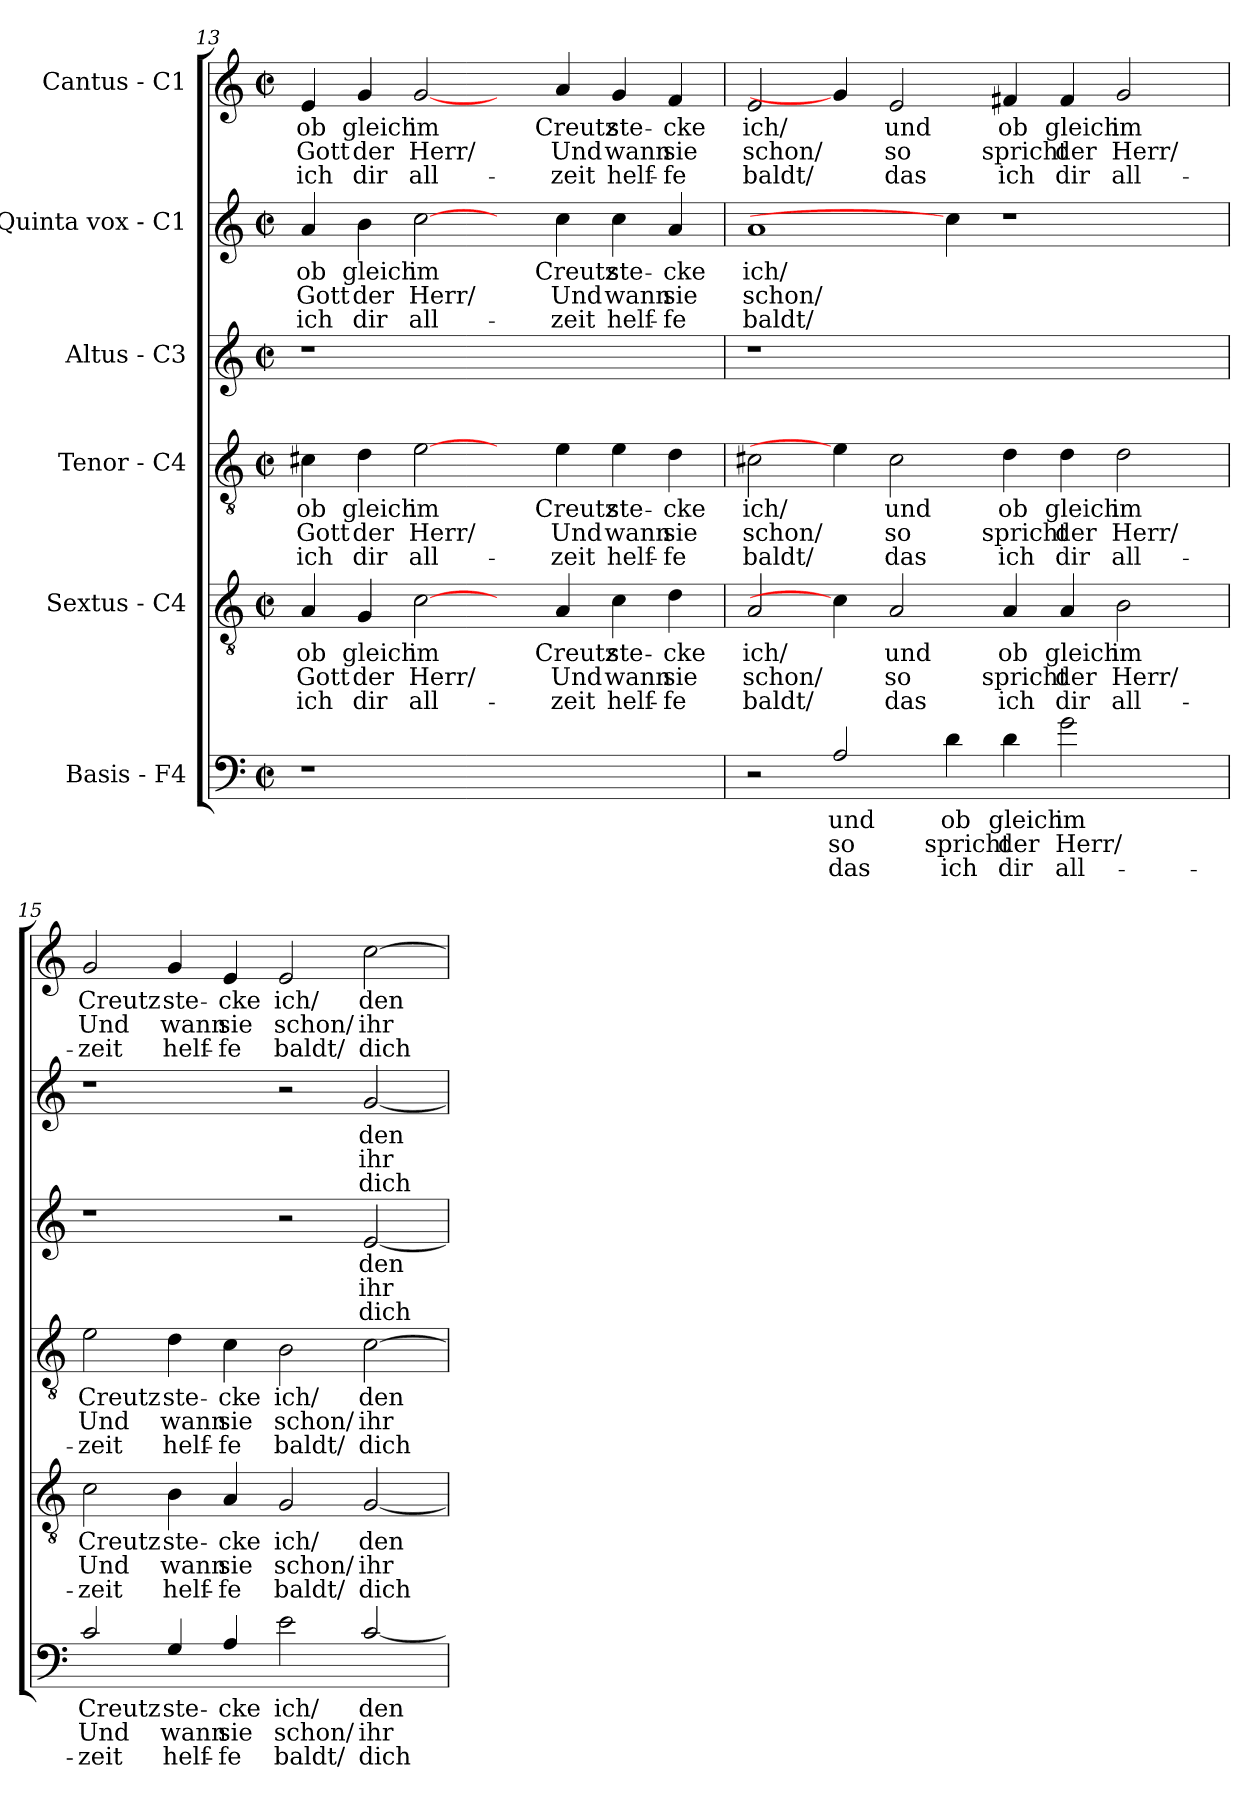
**kern	**text	**text	**text	**kern	**text	**text	**text	**kern	**text	**text	**text	**kern	**text	**text	**text	**kern	**text	**text	**text	**kern	**text	**text	**text
*part6	*part6	*part6	*part6	*part5	*part5	*part5	*part5	*part4	*part4	*part4	*part4	*part3	*part3	*part3	*part3	*part2	*part2	*part2	*part2	*part1	*part1	*part1	*part1
*staff6	*staff6	*staff6	*staff6	*staff5	*staff5	*staff5	*staff5	*staff4	*staff4	*staff4	*staff4	*staff3	*staff3	*staff3	*staff3	*staff2	*staff2	*staff2	*staff2	*staff1	*staff1	*staff1	*staff1
*I"Basis - F4	*	*	*	*I"Sextus - C4	*	*	*	*I"Tenor - C4	*	*	*	*I"Altus - C3	*	*	*	*I"Quinta vox - C1	*	*	*	*I"Cantus - C1	*	*	*
!!LO:LB:g=z
*clefF4	*	*	*	*clefGv2	*	*	*	*clefGv2	*	*	*	*clefG2	*	*	*	*clefG2	*	*	*	*clefG2	*	*	*
*ITrd8c14	*	*	*	*	*	*	*	*	*	*	*	*	*	*	*	*	*	*	*	*	*	*	*
*k[]	*	*	*	*k[]	*	*	*	*k[]	*	*	*	*k[]	*	*	*	*k[]	*	*	*	*k[]	*	*	*
*C:	*	*	*	*C:	*	*	*	*C:	*	*	*	*C:	*	*	*	*C:	*	*	*	*C:	*	*	*
*M2/2	*	*	*	*M2/2	*	*	*	*M2/2	*	*	*	*M2/2	*	*	*	*M2/2	*	*	*	*M2/2	*	*	*
*met(c|)	*	*	*	*met(c|)	*	*	*	*met(c|)	*	*	*	*met(c|)	*	*	*	*met(c|)	*	*	*	*met(c|)	*	*	*
=13	=13	=13	=13	=13	=13	=13	=13	=13	=13	=13	=13	=13	=13	=13	=13	=13	=13	=13	=13	=13	=13	=13	=13
!	!	!	!	!	!LO:LY:b	!LO:LY:b	!LO:LY:b	!	!LO:LY:b	!LO:LY:b	!LO:LY:b	!	!	!	!	!	!LO:LY:b	!LO:LY:b	!LO:LY:b	!	!LO:LY:b	!LO:LY:b	!LO:LY:b
1r	.	.	.	4A/	ob	Gott	ich	4c#X\	ob	Gott	ich	1r	.	.	.	4a/	ob	Gott	ich	4e/	ob	Gott	ich
!	!	!	!	!	!LO:LY:b	!LO:LY:b	!LO:LY:b	!	!LO:LY:b	!LO:LY:b	!LO:LY:b	!	!	!	!	!	!LO:LY:b	!LO:LY:b	!LO:LY:b	!	!LO:LY:b	!LO:LY:b	!LO:LY:b
.	.	.	.	4G/	gleich	der	dir	4d\	gleich	der	dir	.	.	.	.	4b\	gleich	der	dir	4g/	gleich	der	dir
!	!	!	!	!	!LO:LY:b	!LO:LY:b	!LO:LY:b	!	!LO:LY:b	!LO:LY:b	!LO:LY:b	!	!	!	!	!	!LO:LY:b	!LO:LY:b	!LO:LY:b	!	!LO:LY:b	!LO:LY:b	!LO:LY:b
.	.	.	.	[2c\	im	Herr/	all-	[2e\	im	Herr/	all-	.	.	.	.	[2cc\	im	Herr/	all-	[2g/	im	Herr/	all-
1ryy	.	.	.	4ryy	.	.	.	4ryy	.	.	.	1ryy	.	.	.	4ryy	.	.	.	4ryy	.	.	.
!	!	!	!	!	!LO:LY:b	!LO:LY:b	!LO:LY:b	!	!LO:LY:b	!LO:LY:b	!LO:LY:b	!	!	!	!	!	!LO:LY:b	!LO:LY:b	!LO:LY:b	!	!LO:LY:b	!LO:LY:b	!LO:LY:b
.	.	.	.	4A/	Creutz	Und	-zeit	4e\	Creutz	Und	-zeit	.	.	.	.	4cc\	Creutz	Und	-zeit	4a/	Creutz	Und	-zeit
!	!	!	!	!	!LO:LY:b	!LO:LY:b	!LO:LY:b	!	!LO:LY:b	!LO:LY:b	!LO:LY:b	!	!	!	!	!	!LO:LY:b	!LO:LY:b	!LO:LY:b	!	!LO:LY:b	!LO:LY:b	!LO:LY:b
.	.	.	.	4c\	ste-	wann	helf-	4e\	ste-	wann	helf-	.	.	.	.	4cc\	ste-	wann	helf-	4g/	ste-	wann	helf-
!	!	!	!	!	!LO:LY:b	!LO:LY:b	!LO:LY:b	!	!LO:LY:b	!LO:LY:b	!LO:LY:b	!	!	!	!	!	!LO:LY:b	!LO:LY:b	!LO:LY:b	!	!LO:LY:b	!LO:LY:b	!LO:LY:b
.	.	.	.	4d\	-cke	sie	-fe	4d\	-cke	sie	-fe	.	.	.	.	4a/	-cke	sie	-fe	4f/	-cke	sie	-fe
=14	=14	=14	=14	=14	=14	=14	=14	=14	=14	=14	=14	=14	=14	=14	=14	=14	=14	=14	=14	=14	=14	=14	=14
!	!	!	!	!	!LO:LY:b	!LO:LY:b	!LO:LY:b	!	!LO:LY:b	!LO:LY:b	!LO:LY:b	!	!	!	!	!	!LO:LY:b	!LO:LY:b	!LO:LY:b	!	!LO:LY:b	!LO:LY:b	!LO:LY:b
2r	.	.	.	2A/	ich/	schon/	baldt/	2c#X\	ich/	schon/	baldt/	1r	.	.	.	1a	ich/	schon/	baldt/	2e/	ich/	schon/	baldt/
!	!LO:LY:b	!LO:LY:b	!LO:LY:b	!	!	!	!	!	!	!	!	!	!	!	!	!	!	!	!	!	!	!	!
2AA/	und	so	das	4c\]	.	.	.	4e\]	.	.	.	.	.	.	.	.	.	.	.	4g/]	.	.	.
!	!	!	!	!	!LO:LY:b	!LO:LY:b	!LO:LY:b	!	!LO:LY:b	!LO:LY:b	!LO:LY:b	!	!	!	!	!	!	!	!	!	!LO:LY:b	!LO:LY:b	!LO:LY:b
.	.	.	.	2A/	und	so	das	2c#\	und	so	das	.	.	.	.	.	.	.	.	2e/	und	so	das
!	!LO:LY:b	!LO:LY:b	!LO:LY:b	!	!	!	!	!	!	!	!	!	!	!	!	!	!	!	!	!	!	!	!
4D\	ob	spricht	ich	.	.	.	.	.	.	.	.	1ryy	.	.	.	4cc\]	.	.	.	.	.	.	.
!	!LO:LY:b	!LO:LY:b	!LO:LY:b	!	!LO:LY:b	!LO:LY:b	!LO:LY:b	!	!LO:LY:b	!LO:LY:b	!LO:LY:b	!	!	!	!	!	!	!	!	!	!LO:LY:b	!LO:LY:b	!LO:LY:b
4D\	gleich	der	dir	4A/	ob	spricht	ich	4d\	ob	spricht	ich	.	.	.	.	1r	.	.	.	4f#X/	ob	spricht	ich
!	!LO:LY:b	!LO:LY:b	!LO:LY:b	!	!LO:LY:b	!LO:LY:b	!LO:LY:b	!	!LO:LY:b	!LO:LY:b	!LO:LY:b	!	!	!	!	!	!	!	!	!	!LO:LY:b	!LO:LY:b	!LO:LY:b
2G\	im	Herr/	all-	4A/	gleich	der	dir	4d\	gleich	der	dir	.	.	.	.	.	.	.	.	4f#/	gleich	der	dir
!	!	!	!	!	!LO:LY:b	!LO:LY:b	!LO:LY:b	!	!LO:LY:b	!LO:LY:b	!LO:LY:b	!	!	!	!	!	!	!	!	!	!LO:LY:b	!LO:LY:b	!LO:LY:b
.	.	.	.	2B\	im	Herr/	all-	2d\	im	Herr/	all-	.	.	.	.	.	.	.	.	2g/	im	Herr/	all-
4ryy	.	.	.	.	.	.	.	.	.	.	.	4ryy	.	.	.	.	.	.	.	.	.	.	.
=15	=15	=15	=15	=15	=15	=15	=15	=15	=15	=15	=15	=15	=15	=15	=15	=15	=15	=15	=15	=15	=15	=15	=15
!	!LO:LY:b	!LO:LY:b	!LO:LY:b	!	!LO:LY:b	!LO:LY:b	!LO:LY:b	!	!LO:LY:b	!LO:LY:b	!LO:LY:b	!	!	!	!	!	!	!	!	!	!LO:LY:b	!LO:LY:b	!LO:LY:b
2C/	Creutz	Und	-zeit	2c\	Creutz	Und	-zeit	2e\	Creutz	Und	-zeit	1r	.	.	.	1r	.	.	.	2g/	Creutz	Und	-zeit
!	!LO:LY:b	!LO:LY:b	!LO:LY:b	!	!LO:LY:b	!LO:LY:b	!LO:LY:b	!	!LO:LY:b	!LO:LY:b	!LO:LY:b	!	!	!	!	!	!	!	!	!	!LO:LY:b	!LO:LY:b	!LO:LY:b
4GG/	ste-	wann	helf-	4B\	ste-	wann	helf-	4d\	ste-	wann	helf-	.	.	.	.	.	.	.	.	4g/	ste-	wann	helf-
!	!LO:LY:b	!LO:LY:b	!LO:LY:b	!	!LO:LY:b	!LO:LY:b	!LO:LY:b	!	!LO:LY:b	!LO:LY:b	!LO:LY:b	!	!	!	!	!	!	!	!	!	!LO:LY:b	!LO:LY:b	!LO:LY:b
4AA/	-cke	sie	-fe	4A/	-cke	sie	-fe	4c\	-cke	sie	-fe	.	.	.	.	.	.	.	.	4e/	-cke	sie	-fe
!	!LO:LY:b	!LO:LY:b	!LO:LY:b	!	!LO:LY:b	!LO:LY:b	!LO:LY:b	!	!LO:LY:b	!LO:LY:b	!LO:LY:b	!	!	!	!	!	!	!	!	!	!LO:LY:b	!LO:LY:b	!LO:LY:b
2E\	ich/	schon/	baldt/	2G/	ich/	schon/	baldt/	2B\	ich/	schon/	baldt/	2r	.	.	.	2r	.	.	.	2e/	ich/	schon/	baldt/
!	!LO:LY:b	!LO:LY:b	!LO:LY:b	!	!LO:LY:b	!LO:LY:b	!LO:LY:b	!	!LO:LY:b	!LO:LY:b	!LO:LY:b	!	!LO:LY:b	!LO:LY:b	!LO:LY:b	!	!LO:LY:b	!LO:LY:b	!LO:LY:b	!	!LO:LY:b	!LO:LY:b	!LO:LY:b
[2C/	den-	ihr	dich	[2G/	den-	ihr	dich	[2c\	den-	ihr	dich	[2e/	den-	ihr	dich	[2g/	den-	ihr	dich	[2cc\	den-	ihr	dich
=	=	=	=	=	=	=	=	=	=	=	=	=	=	=	=	=	=	=	=	=	=	=	=
*-	*-	*-	*-	*-	*-	*-	*-	*-	*-	*-	*-	*-	*-	*-	*-	*-	*-	*-	*-	*-	*-	*-	*-
